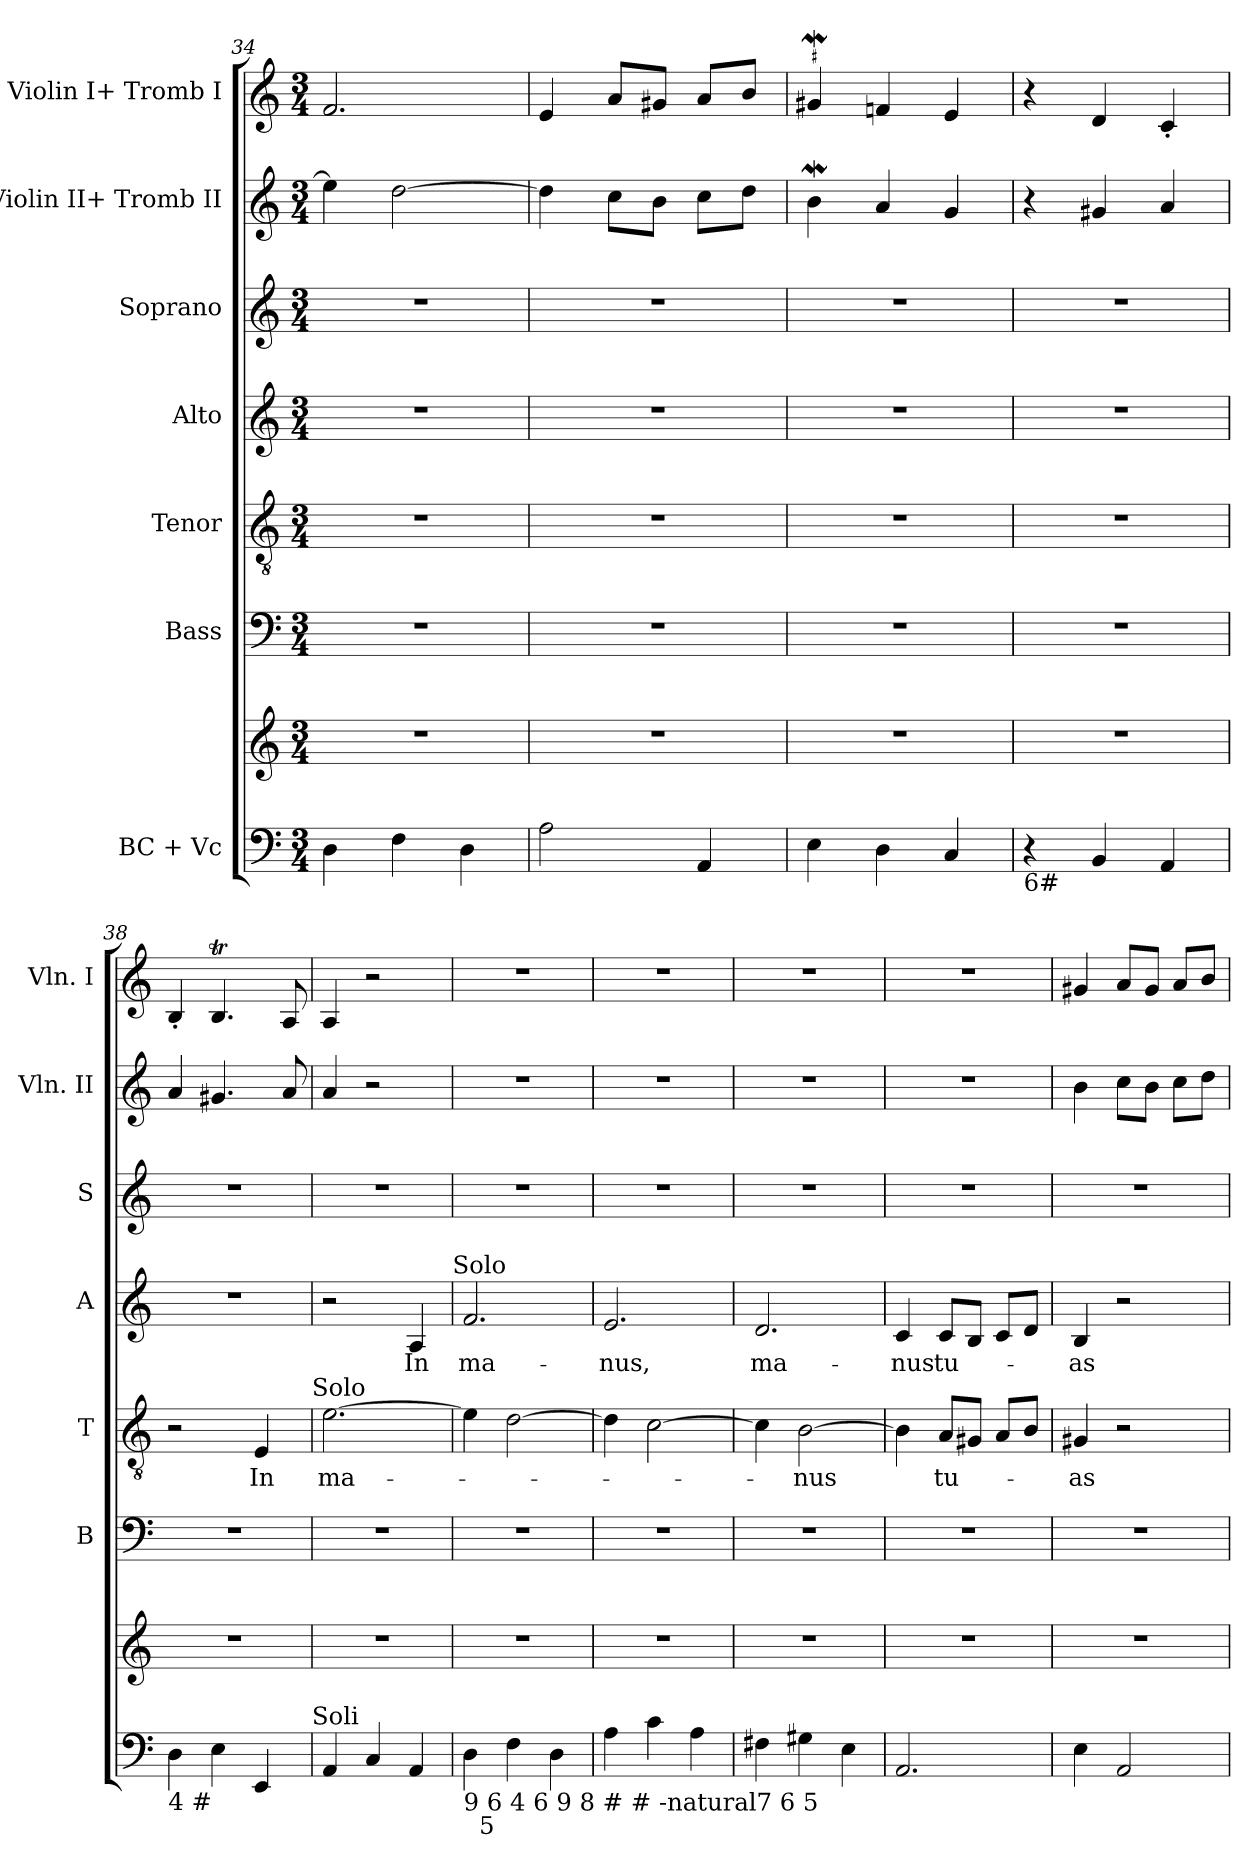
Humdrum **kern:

**kern	**kern	**kern	**kern	**text	**kern	**text	**kern	**kern	**kern
*part7	*part7	*part6	*part5	*part5	*part4	*part4	*part3	*part2	*part1
*staff8	*staff7	*staff6	*staff5	*staff5	*staff4	*staff4	*staff3	*staff2	*staff1
*I"BC + Vc	*	*I"Bass	*I"Tenor	*	*I"Alto	*	*I"Soprano	*I"Violin II+ Tromb II	*I"Violin I+ Tromb I
*	*	*I'B	*I'T	*	*I'A	*	*I'S	*I'Vln. II	*I'Vln. I
*clefF4	*clefG2	*clefF4	*clefGv2	*	*clefG2	*	*clefG2	*clefG2	*clefG2
*k[]	*k[]	*k[]	*k[]	*	*k[]	*	*k[]	*k[]	*k[]
*C:	*C:	*C:	*C:	*	*C:	*	*C:	*C:	*C:
*M3/4	*M3/4	*M3/4	*M3/4	*	*M3/4	*	*M3/4	*M3/4	*M3/4
=34	=34	=34	=34	=34	=34	=34	=34	=34	=34
4D\	2.r	2.r	2.r	.	2.r	.	2.r	4ee\]	2.f/
4F\	.	.	.	.	.	.	.	[2dd\	.
4D\	.	.	.	.	.	.	.	.	.
=35	=35	=35	=35	=35	=35	=35	=35	=35	=35
2A\	2.r	2.r	2.r	.	2.r	.	2.r	4dd\]	4e/
.	.	.	.	.	.	.	.	8cc\L	8a/L
.	.	.	.	.	.	.	.	8b\J	8g#X/J
4AA/	.	.	.	.	.	.	.	8cc\L	8a/L
.	.	.	.	.	.	.	.	8dd\J	8b/J
=36	=36	=36	=36	=36	=36	=36	=36	=36	=36
4E\	2.r	2.r	2.r	.	2.r	.	2.r	4bW\	4g#XW/
4D\	.	.	.	.	.	.	.	4a/	4f/
4C/	.	.	.	.	.	.	.	4g/	4e/
!!LO:PB:g=z
=37	=37	=37	=37	=37	=37	=37	=37	=37	=37
!LO:TX:b:t=6#	!	!	!	!	!	!	!	!	!
4r	2.r	2.r	2.r	.	2.r	.	2.r	4r	4r
4BB/	.	.	.	.	.	.	.	4g#X/	4d/
4AA/	.	.	.	.	.	.	.	4a/	4c'</
=38	=38	=38	=38	=38	=38	=38	=38	=38	=38
!LO:TX:b:t=4    #	!	!	!	!	!	!	!	!	!
4D\	2.r	2.r	2r	.	2.r	.	2.r	4a/	4B'</
4E\	.	.	.	.	.	.	.	4.g#X/	4.Bt/
4EE/	.	.	4E/	In	.	.	.	.	.
.	.	.	.	.	.	.	.	8a/	8A/
!	!	!	!LO:TX:a:t=Solo	!	!	!	!	!	!
!LO:TX:a:t=Soli	!	!	!	!	!	!	!	!	!
=39	=39	=39	=39	=39	=39	=39	=39	=39	=39
4AA/	2.r	2.r	[2.e\	ma-	2r	.	2.r	4a/	4A/
4C/	.	.	.	.	.	.	.	2r	2r
4AA/	.	.	.	.	4A/	In	.	.	.
!	!	!	!	!	!LO:TX:a:t=Solo	!	!	!	!
=40	=40	=40	=40	=40	=40	=40	=40	=40	=40
!LO:TX:b:t=9  6          4               6               9         8     #                    #    -natural7  6 5\n                                 5	!	!	!	!	!	!	!	!	!
4D\	2.r	2.r	4e\]	.	2.f/	ma-	2.r	2.r	2.r
4F\	.	.	[2d\	.	.	.	.	.	.
4D\	.	.	.	.	.	.	.	.	.
=41	=41	=41	=41	=41	=41	=41	=41	=41	=41
4A\	2.r	2.r	4d\]	.	2.e/	-nus,	2.r	2.r	2.r
4c\	.	.	[2c\	.	.	.	.	.	.
4A\	.	.	.	.	.	.	.	.	.
=42	=42	=42	=42	=42	=42	=42	=42	=42	=42
4F#X\	2.r	2.r	4c\]	.	2.d/	ma-	2.r	2.r	2.r
4G#X\	.	.	[2B\	-nus	.	.	.	.	.
4E\	.	.	.	.	.	.	.	.	.
=43	=43	=43	=43	=43	=43	=43	=43	=43	=43
2.AA/	2.r	2.r	4B\]	.	4c/	-nus	2.r	2.r	2.r
.	.	.	8A/L	tu-	8c/L	tu-	.	.	.
.	.	.	8G#X/J	.	8B/J	.	.	.	.
.	.	.	8A/L	.	8c/L	.	.	.	.
.	.	.	8B/J	.	8d/J	.	.	.	.
=44	=44	=44	=44	=44	=44	=44	=44	=44	=44
4E\	2.r	2.r	4G#X/	-as	4B/	-as	2.r	4b\	4g#X/
2AA/	.	.	2r	.	2r	.	.	8cc\L	8a/L
.	.	.	.	.	.	.	.	8b\J	8g#/J
.	.	.	.	.	.	.	.	8cc\L	8a/L
.	.	.	.	.	.	.	.	8dd\J	8b/J
=	=	=	=	=	=	=	=	=	=
*-	*-	*-	*-	*-	*-	*-	*-	*-	*-
